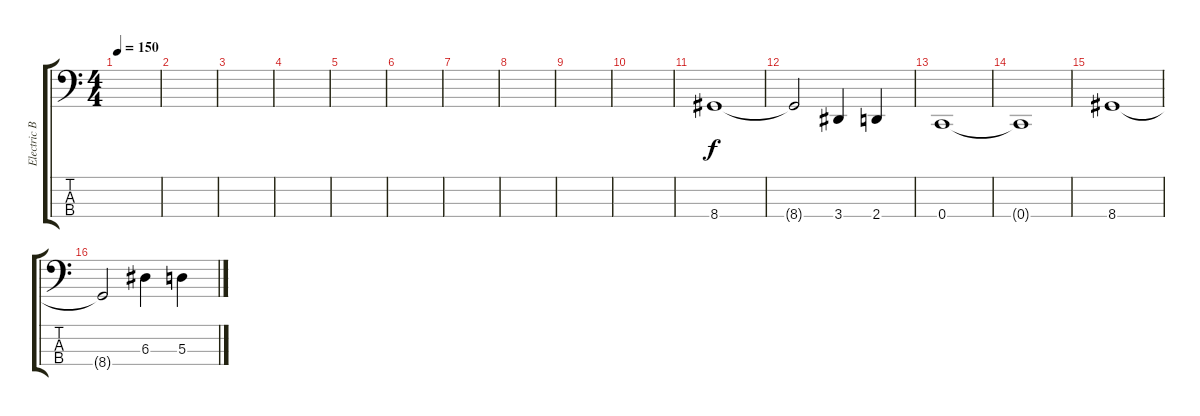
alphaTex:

\track ("Electric Bass" "Electric B") {instrument electricbassfinger}
\staff {score tabs}
\tuning (G2 D2 A1 C1) {hide}
\ts (4 4)
\tempo 150
\clef f4
\ks c
|
|
|
|
|
|
|
|
|
|
8.4.1 |
8.4{t}.2 3.4.4 2.4.4 |
0.4.1 |
0.4{t}.1 |
8.4.1 |
8.4{t}.2 6.3.4 5.3.4
